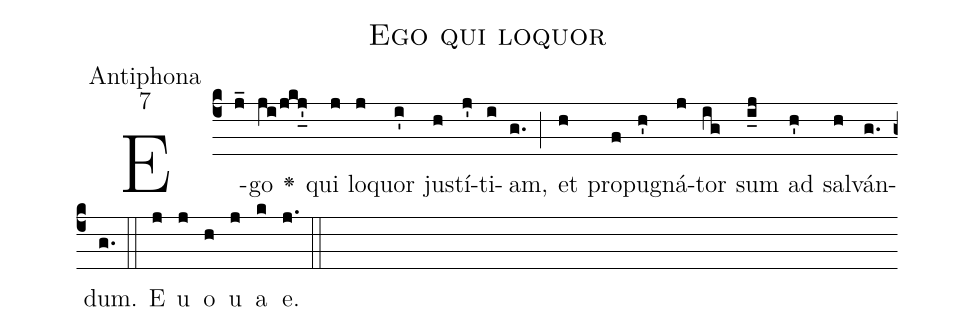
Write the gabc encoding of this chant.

name:Ego qui loquor;
office-part:Antiphona;
mode:7;
%%
(c4)E(j_)go(ji/jkj_') <v>\greheightstar</v>() qui(j) lo(j)quor(i') ju(h)stí(j')ti(i)am,(g.) (;) et(h) pro(f)pu(h')gná(j)tor(ig) sum(i_j) ad(h') sal(h)ván(g.)dum.(g.) (::)

E(j) u(j) o(h) u(j) a(k) e.(j.) (::)
